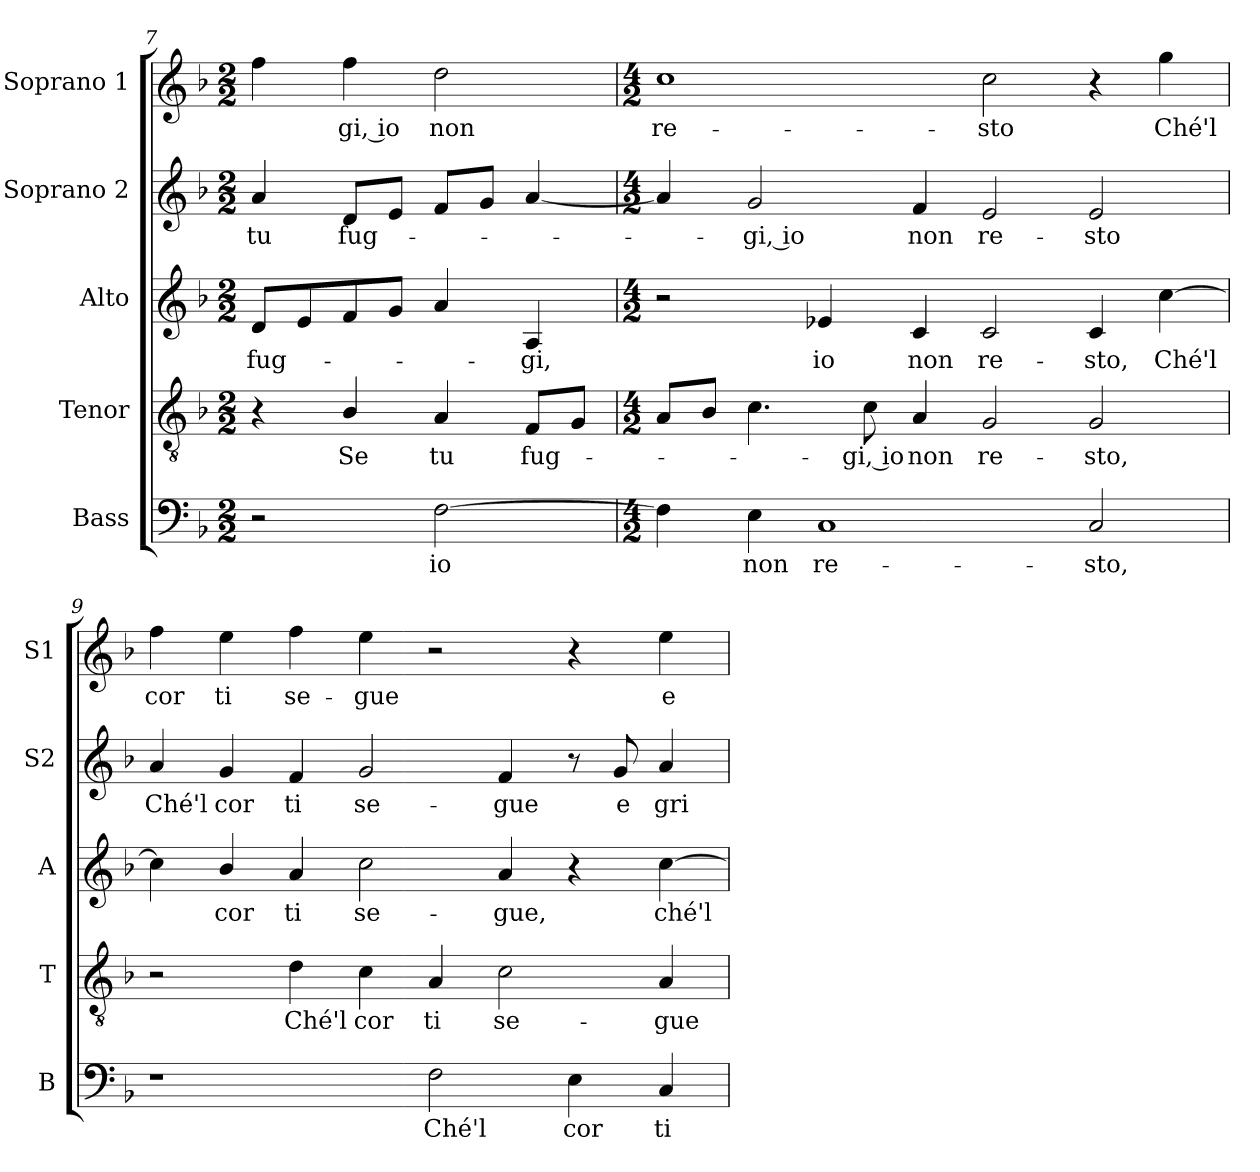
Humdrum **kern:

**kern	**text	**kern	**text	**kern	**text	**kern	**text	**kern	**text
*part5	*part5	*part4	*part4	*part3	*part3	*part2	*part2	*part1	*part1
*staff5	*staff5	*staff4	*staff4	*staff3	*staff3	*staff2	*staff2	*staff1	*staff1
*I"Bass	*	*I"Tenor	*	*I"Alto	*	*I"Soprano 2	*	*I"Soprano 1	*
*I'B	*	*I'T	*	*I'A	*	*I'S2	*	*I'S1	*
*clefF4	*	*clefGv2	*	*clefG2	*	*clefG2	*	*clefG2	*
*	*	*ITrd7c12	*	*	*	*	*	*	*
*k[b-]	*	*k[b-]	*	*k[b-]	*	*k[b-]	*	*k[b-]	*
*F:	*	*F:	*	*F:	*	*F:	*	*F:	*
*M2/2	*	*M2/2	*	*M2/2	*	*M2/2	*	*M2/2	*
=7	=7	=7	=7	=7	=7	=7	=7	=7	=7
!	!	!	!	!	!LO:LY:b:color=#000000	!	!	!	!
!	!	!	!	!	!	!	!LO:LY:b:color=#000000	!	!
2r	.	4r	.	8di/L	fug-	4ai/	tu	4ffi\	.
.	.	.	.	8ei/	.	.	.	.	.
!	!	!	!LO:LY:b:color=#000000	!	!	!	!	!	!
!	!	!	!	!	!	!	!LO:LY:b:color=#000000	!	!
!	!	!	!	!	!	!	!	!	!LO:LY:b:color=#000000
.	.	4BB-i/	Se	8fi/	.	8di/L	fug-	4ffi\	-gi, io
.	.	.	.	8gi/J	.	8ei/J	.	.	.
!	!LO:LY:b:color=#000000	!	!	!	!	!	!	!	!
!	!	!	!LO:LY:b:color=#000000	!	!	!	!	!	!
!	!	!	!	!	!	!	!	!	!LO:LY:b:color=#000000
[2Fi\	io	4AAi/	tu	4ai/	.	8fi/L	.	2ddi\	non
.	.	.	.	.	.	8gi/J	.	.	.
!	!	!	!LO:LY:b:color=#000000	!	!	!	!	!	!
!	!	!	!	!	!LO:LY:b:color=#000000	!	!	!	!
.	.	8FFi/L	fug-	4Ai/	-gi,	[4ai/	.	.	.
.	.	8GGi/J	.	.	.	.	.	.	.
!!LO:LB:g=z
=8	=8	=8	=8	=8	=8	=8	=8	=8	=8
*M4/2	*	*M4/2	*	*M4/2	*	*M4/2	*	*M4/2	*
!	!	!	!	!	!	!	!	!	!LO:LY:b:color=#000000
4Fi\]	.	8AAi/L	.	2r	.	4ai/]	.	1cci	re-
.	.	8BB-i/J	.	.	.	.	.	.	.
!	!LO:LY:b:color=#000000	!	!	!	!	!	!	!	!
!	!	!	!	!	!	!	!LO:LY:b:color=#000000	!	!
4Ei\	non	4.Ci\	.	.	.	2gi/	-gi, io	.	.
!	!LO:LY:b:color=#000000	!	!	!	!	!	!	!	!
!	!	!	!	!	!LO:LY:b:color=#000000	!	!	!	!
1Ci	re-	.	.	4e-Xi/	io	.	.	.	.
!	!	!	!LO:LY:b:color=#000000	!	!	!	!	!	!
.	.	8Ci\	-gi, io	.	.	.	.	.	.
!	!	!	!LO:LY:b:color=#000000	!	!	!	!	!	!
!	!	!	!	!	!LO:LY:b:color=#000000	!	!	!	!
!	!	!	!	!	!	!	!LO:LY:b:color=#000000	!	!
.	.	4AAi/	non	4ci/	non	4fi/	non	.	.
!	!	!	!LO:LY:b:color=#000000	!	!	!	!	!	!
!	!	!	!	!	!LO:LY:b:color=#000000	!	!	!	!
!	!	!	!	!	!	!	!LO:LY:b:color=#000000	!	!
!	!	!	!	!	!	!	!	!	!LO:LY:b:color=#000000
.	.	2GGi/	re-	2ci/	re-	2ei/	re-	2cci\	-sto
!	!LO:LY:b:color=#000000	!	!	!	!	!	!	!	!
!	!	!	!LO:LY:b:color=#000000	!	!	!	!	!	!
!	!	!	!	!	!LO:LY:b:color=#000000	!	!	!	!
!	!	!	!	!	!	!	!LO:LY:b:color=#000000	!	!
2Ci/	-sto,	2GGi/	-sto,	4ci/	-sto,	2ei/	-sto	4r	.
!	!	!	!	!	!LO:LY:b:color=#000000	!	!	!	!
!	!	!	!	!	!	!	!	!	!LO:LY:b:color=#000000
.	.	.	.	[4cci\	Ché'l	.	.	4ggi\	Ché'l
=9	=9	=9	=9	=9	=9	=9	=9	=9	=9
!	!	!	!	!	!	!	!LO:LY:b:color=#000000	!	!
!	!	!	!	!	!	!	!	!	!LO:LY:b:color=#000000
1r	.	2r	.	4cci\]	.	4ai/	Ché'l	4ffi\	cor
!	!	!	!	!	!LO:LY:b:color=#000000	!	!	!	!
!	!	!	!	!	!	!	!LO:LY:b:color=#000000	!	!
!	!	!	!	!	!	!	!	!	!LO:LY:b:color=#000000
.	.	.	.	4b-i/	cor	4gi/	cor	4eei\	ti
!	!	!	!LO:LY:b:color=#000000	!	!	!	!	!	!
!	!	!	!	!	!LO:LY:b:color=#000000	!	!	!	!
!	!	!	!	!	!	!	!LO:LY:b:color=#000000	!	!
!	!	!	!	!	!	!	!	!	!LO:LY:b:color=#000000
.	.	4Di\	Ché'l	4ai/	ti	4fi/	ti	4ffi\	se-
!	!	!	!LO:LY:b:color=#000000	!	!	!	!	!	!
!	!	!	!	!	!LO:LY:b:color=#000000	!	!	!	!
!	!	!	!	!	!	!	!LO:LY:b:color=#000000	!	!
!	!	!	!	!	!	!	!	!	!LO:LY:b:color=#000000
.	.	4Ci\	cor	2cci\	se-	2gi/	se-	4eei\	-gue
!	!LO:LY:b:color=#000000	!	!	!	!	!	!	!	!
!	!	!	!LO:LY:b:color=#000000	!	!	!	!	!	!
2Fi\	Ché'l	4AAi/	ti	.	.	.	.	2r	.
!	!	!	!LO:LY:b:color=#000000	!	!	!	!	!	!
!	!	!	!	!	!LO:LY:b:color=#000000	!	!	!	!
!	!	!	!	!	!	!	!LO:LY:b:color=#000000	!	!
.	.	2Ci\	se-	4ai/	-gue,	4fi/	-gue	.	.
!	!LO:LY:b:color=#000000	!	!	!	!	!	!	!	!
4Ei\	cor	.	.	4r	.	8r	.	4r	.
!	!	!	!	!	!	!	!LO:LY:b:color=#000000	!	!
.	.	.	.	.	.	8gi/	e	.	.
!	!LO:LY:b:color=#000000	!	!	!	!	!	!	!	!
!	!	!	!LO:LY:b:color=#000000	!	!	!	!	!	!
!	!	!	!	!	!LO:LY:b:color=#000000	!	!	!	!
!	!	!	!	!	!	!	!LO:LY:b:color=#000000	!	!
!	!	!	!	!	!	!	!	!	!LO:LY:b:color=#000000
4Ci/	ti	4AAi/	-gue	[4cci\	ché'l	4ai/	gri-	4eei\	e
=	=	=	=	=	=	=	=	=	=
*-	*-	*-	*-	*-	*-	*-	*-	*-	*-
